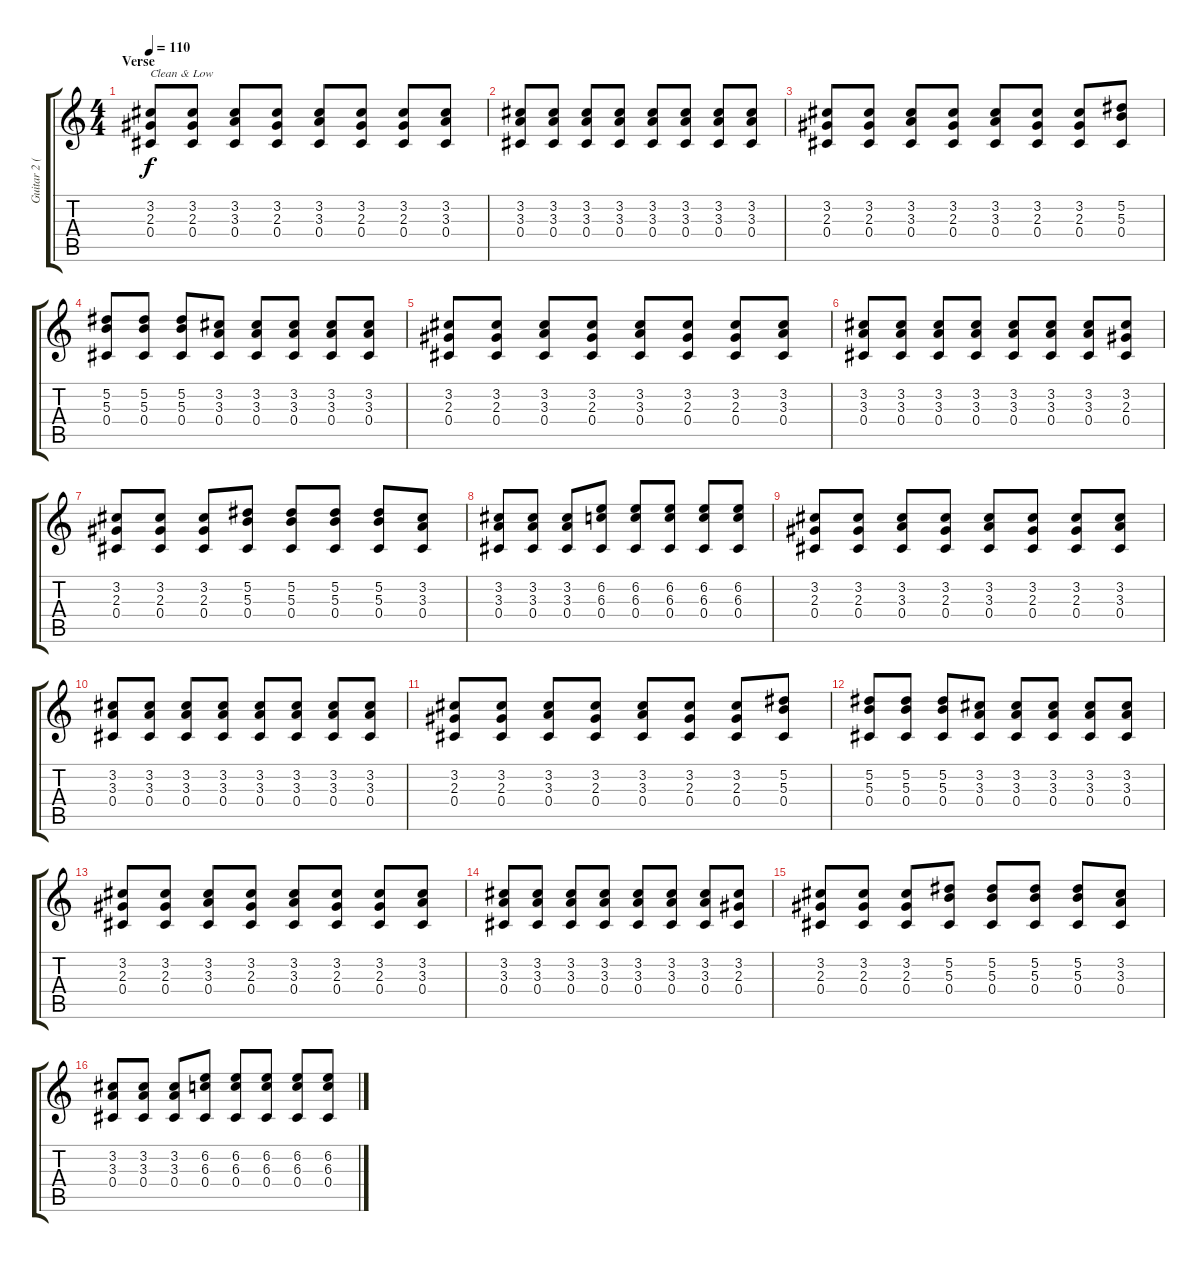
\track ("Guitar 2 (Eb)" "Guitar 2 (") {instrument overdrivenguitar}
\staff {score tabs}
\tuning (Eb4 Bb3 Gb3 Db3 Ab2 Eb2) {hide}
\ts (4 4)
\section ("" "Verse")
\tempo 110
\clef g2
\ks c
(3.2 2.3 0.4).8{txt "Clean & Low" dy f volume 8 instrument electricguitarmuted} (3.2 2.3 0.4).8 (3.2 3.3 0.4).8 (3.2 2.3 0.4).8 (3.2 3.3 0.4).8 (3.2 2.3 0.4).8 (3.2 2.3 0.4).8 (3.2 3.3 0.4).8 |
(3.2 3.3 0.4).8 (3.2 3.3 0.4).8 (3.2 3.3 0.4).8 (3.2 3.3 0.4).8 (3.2 3.3 0.4).8 (3.2 3.3 0.4).8 (3.2 3.3 0.4).8 (3.2 3.3 0.4).8 |
(3.2 2.3 0.4).8 (3.2 2.3 0.4).8 (3.2 3.3 0.4).8 (3.2 2.3 0.4).8 (3.2 3.3 0.4).8 (3.2 2.3 0.4).8 (3.2 2.3 0.4).8 (5.2 5.3 0.4).8 |
(5.2 5.3 0.4).8 (5.2 5.3 0.4).8 (5.2 5.3 0.4).8 (3.2 3.3 0.4).8 (3.2 3.3 0.4).8 (3.2 3.3 0.4).8 (3.2 3.3 0.4).8 (3.2 3.3 0.4).8 |
(3.2 2.3 0.4).8 (3.2 2.3 0.4).8 (3.2 3.3 0.4).8 (3.2 2.3 0.4).8 (3.2 3.3 0.4).8 (3.2 2.3 0.4).8 (3.2 2.3 0.4).8 (3.2 3.3 0.4).8 |
(3.2 3.3 0.4).8 (3.2 3.3 0.4).8 (3.2 3.3 0.4).8 (3.2 3.3 0.4).8 (3.2 3.3 0.4).8 (3.2 3.3 0.4).8 (3.2 3.3 0.4).8 (3.2 2.3 0.4).8 |
(3.2 2.3 0.4).8 (3.2 2.3 0.4).8 (3.2 2.3 0.4).8 (5.2 5.3 0.4).8 (5.2 5.3 0.4).8 (5.2 5.3 0.4).8 (5.2 5.3 0.4).8 (3.2 3.3 0.4).8 |
(3.2 3.3 0.4).8 (3.2 3.3 0.4).8 (3.2 3.3 0.4).8 (6.2 6.3 0.4).8 (6.2 6.3 0.4).8 (6.2 6.3 0.4).8 (6.2 6.3 0.4).8 (6.2 6.3 0.4).8 |
(3.2 2.3 0.4).8 (3.2 2.3 0.4).8 (3.2 3.3 0.4).8 (3.2 2.3 0.4).8 (3.2 3.3 0.4).8 (3.2 2.3 0.4).8 (3.2 2.3 0.4).8 (3.2 3.3 0.4).8 |
(3.2 3.3 0.4).8 (3.2 3.3 0.4).8 (3.2 3.3 0.4).8 (3.2 3.3 0.4).8 (3.2 3.3 0.4).8 (3.2 3.3 0.4).8 (3.2 3.3 0.4).8 (3.2 3.3 0.4).8 |
(3.2 2.3 0.4).8 (3.2 2.3 0.4).8 (3.2 3.3 0.4).8 (3.2 2.3 0.4).8 (3.2 3.3 0.4).8 (3.2 2.3 0.4).8 (3.2 2.3 0.4).8 (5.2 5.3 0.4).8 |
(5.2 5.3 0.4).8 (5.2 5.3 0.4).8 (5.2 5.3 0.4).8 (3.2 3.3 0.4).8 (3.2 3.3 0.4).8 (3.2 3.3 0.4).8 (3.2 3.3 0.4).8 (3.2 3.3 0.4).8 |
(3.2 2.3 0.4).8 (3.2 2.3 0.4).8 (3.2 3.3 0.4).8 (3.2 2.3 0.4).8 (3.2 3.3 0.4).8 (3.2 2.3 0.4).8 (3.2 2.3 0.4).8 (3.2 3.3 0.4).8 |
(3.2 3.3 0.4).8 (3.2 3.3 0.4).8 (3.2 3.3 0.4).8 (3.2 3.3 0.4).8 (3.2 3.3 0.4).8 (3.2 3.3 0.4).8 (3.2 3.3 0.4).8 (3.2 2.3 0.4).8 |
(3.2 2.3 0.4).8 (3.2 2.3 0.4).8 (3.2 2.3 0.4).8 (5.2 5.3 0.4).8 (5.2 5.3 0.4).8 (5.2 5.3 0.4).8 (5.2 5.3 0.4).8 (3.2 3.3 0.4).8 |
(3.2 3.3 0.4).8 (3.2 3.3 0.4).8 (3.2 3.3 0.4).8 (6.2 6.3 0.4).8 (6.2 6.3 0.4).8 (6.2 6.3 0.4).8 (6.2 6.3 0.4).8 (6.2 6.3 0.4).8
